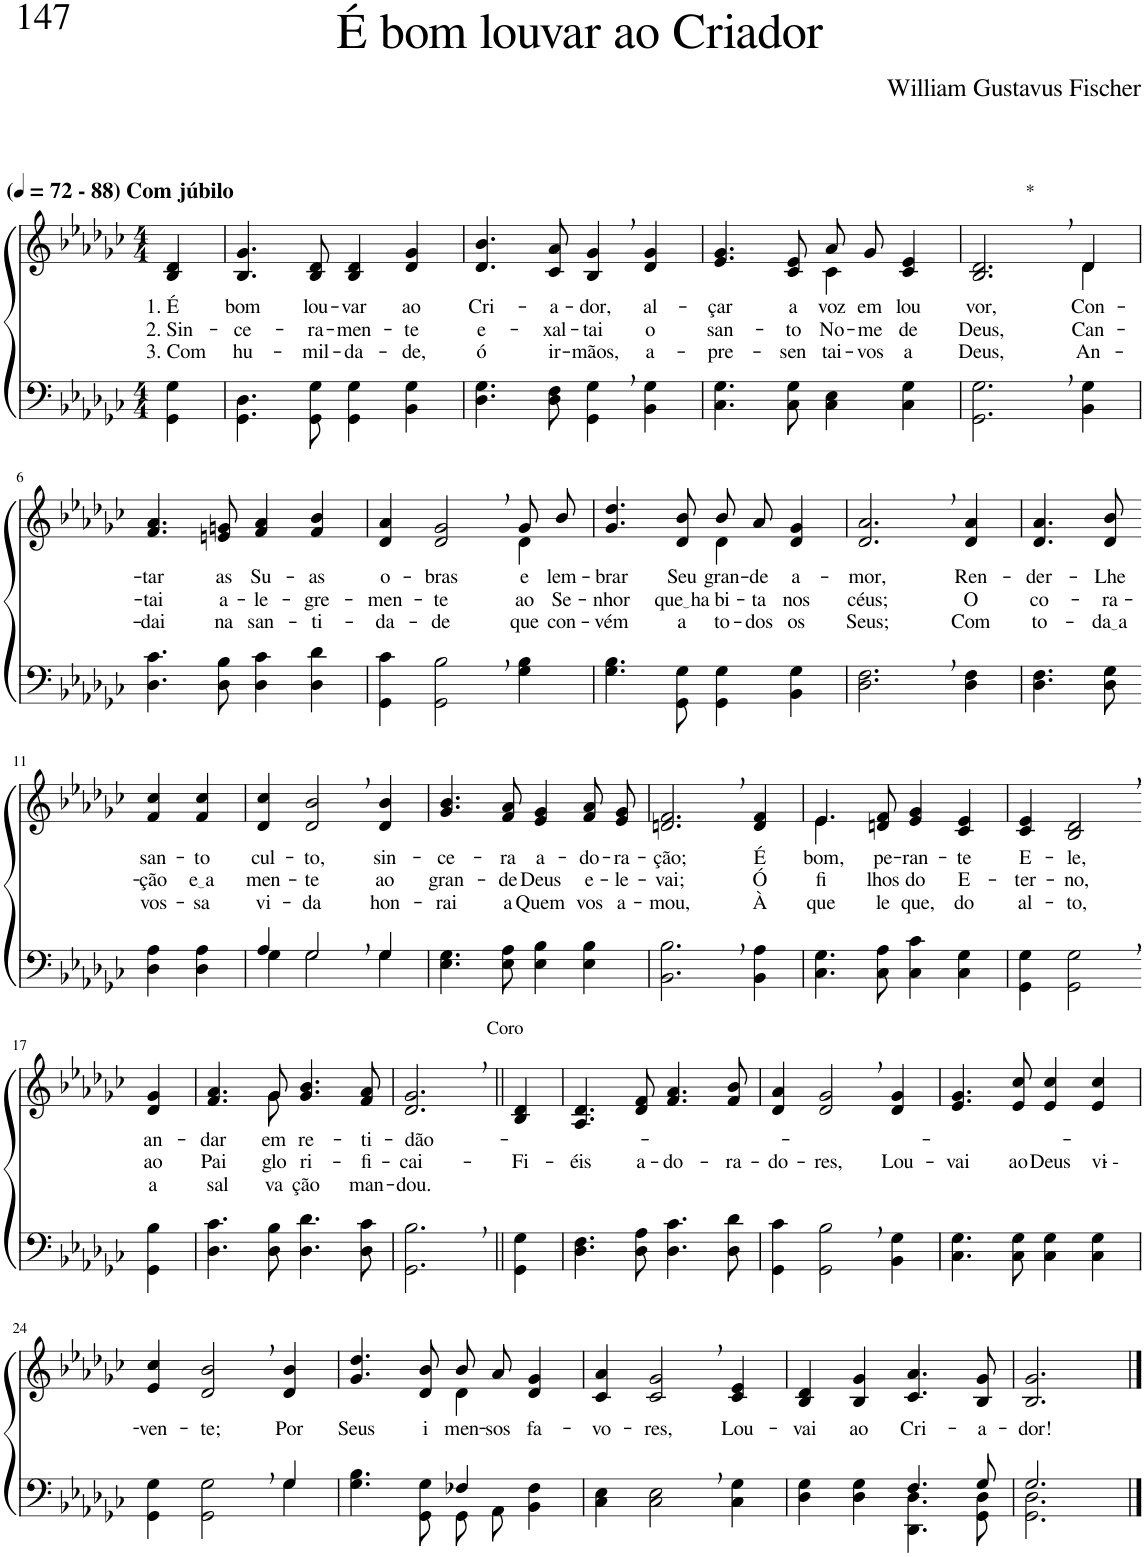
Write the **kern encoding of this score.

**kern	**kern	**text	**text	**text
*part2	*part1	*part1	*part1	*part1
*staff2	*staff1	*staff1	*staff1	*staff1
*I"Parte III e IV	*I"Parte I e II	*	*	*
*clefF4	*clefG2	*	*	*
*Trd-1c-2	*Trd-1c-2	*	*	*
*k[b-e-a-d-g-c-]	*k[b-e-a-d-g-c-]	*	*	*
*M4/4	*M4/4	*	*	*
*MM72	*MM72	*	*	*
=1	=1	=1	=1	=1
!	!LO:TX:a:B:t=(	!	!	!
!	!LO:TX:a:B:t=- 88) Com júbilo	!	!	!
!	!	!LO:LY:b	!LO:LY:b	!LO:LY:b
4GG-\ 4G-\	4B-/ 4d-/	1. É	2. Sin-	3. Com
=2	=2	=2	=2	=2
!	!	!LO:LY:b	!LO:LY:b	!LO:LY:b
4.GG-\ 4.D-\	4.B-/ 4.g-/	bom	-ce-	hu-
!	!	!LO:LY:b	!LO:LY:b	!LO:LY:b
8GG-\ 8G-\	8B-/ 8d-/	lou-	-ra-	-mil-
!	!	!LO:LY:b	!LO:LY:b	!LO:LY:b
4GG-\ 4G-\	4B-/ 4d-/	-var	-men-	-da-
!	!	!LO:LY:b	!LO:LY:b	!LO:LY:b
4BB-\ 4G-\	4d-/ 4g-/	ao	-te	-de,
=3	=3	=3	=3	=3
!	!	!LO:LY:b	!LO:LY:b	!LO:LY:b
4.D-\ 4.G-\	4.d-/ 4.b-/	Cri-	e-	ó
!	!	!LO:LY:b	!LO:LY:b	!LO:LY:b
8D-\ 8F\	8c-/ 8a-/	-a-	-xal-	ir-
!	!	!LO:LY:b	!LO:LY:b	!LO:LY:b
4GG-\, 4G-\,	4B-/, 4g-/,	-dor,	-tai	-mãos,
!	!	!LO:LY:b	!LO:LY:b	!LO:LY:b
4BB-\ 4G-\	4d-/ 4g-/	al-	o	a-
=4	=4	=4	=4	=4
!	!	!LO:LY:b	!LO:LY:b	!LO:LY:b
*	*^	*	*	*
4.C-\ 4.G-\	4.e-/ 4.g-/	2ryy	-çar	san-	-pre-
!	!	!	!LO:LY:b	!LO:LY:b	!LO:LY:b
8C-\ 8G-\	8c-/ 8e-/	.	a	-to	-sen-
!	!	!	!LO:LY:b	!LO:LY:b	!LO:LY:b
4C-\ 4E-\	8a-/L	4c-\	voz	No-	-tai-
!	!	!	!LO:LY:b	!LO:LY:b	!LO:LY:b
.	8g-/J	.	em	-me	-vos
!	!	!	!LO:LY:b	!LO:LY:b	!LO:LY:b
4C-\ 4G-\	4c-/ 4e-/	4ryy	lou-	de	a
=5	=5	=5	=5	=5	=5
!	!LO:TX:a:t=*	!	!	!	!
!	!	!	!LO:LY:b	!LO:LY:b	!LO:LY:b
2.GG-\, 2.G-\,	2.ryy	2.B-/ 2.d-/	-vor,	Deus,	Deus,
!	!	!	!LO:LY:b	!LO:LY:b	!LO:LY:b
4BB-\ 4G-\	4d-\	4d-/	Con-	Can-	An-
!!LO:LB:g=z
=6	=6	=6	=6	=6	=6
!	!	!	!LO:LY:b	!LO:LY:b	!LO:LY:b
*	*v	*v	*	*	*
4.D-\ 4.c-\	4.f/ 4.a-/	-tar	-tai	-dai
!	!	!LO:LY:b	!LO:LY:b	!LO:LY:b
8D-\ 8B-\	8en/ 8gn/	as	a-	na
!	!	!LO:LY:b	!LO:LY:b	!LO:LY:b
4D-\ 4c-\	4f/ 4a-/	Su-	-le-	san-
!	!	!LO:LY:b	!LO:LY:b	!LO:LY:b
4D-\ 4d-\	4f/ 4b-/	-as	-gre-	-ti-
=7	=7	=7	=7	=7
!	!	!LO:LY:b	!LO:LY:b	!LO:LY:b
*	*^	*	*	*
4GG-\ 4c-\	4d-/ 4a-/	2.ryy	o-	-men-	-da-
!	!	!	!LO:LY:b	!LO:LY:b	!LO:LY:b
2GG-\, 2B-\,	2d-/, 2g-/,	.	-bras	-te	-de
!	!	!	!LO:LY:b	!LO:LY:b	!LO:LY:b
4G-\ 4B-\	8g-/L	4d-\	e	ao	que
!	!	!	!LO:LY:b	!LO:LY:b	!LO:LY:b
.	8b-/J	.	lem-	Se-	con-
=8	=8	=8	=8	=8	=8
!	!	!	!LO:LY:b	!LO:LY:b	!LO:LY:b
4.G-\ 4.B-\	4.g-/ 4.dd-/	2ryy	-brar	-nhor	-vém
!	!	!	!LO:LY:b	!LO:LY:b	!LO:LY:b
8GG-\ 8G-\	8d-/ 8b-/	.	Seu	que ha	a
!	!	!	!LO:LY:b	!LO:LY:b	!LO:LY:b
4GG-\ 4G-\	8b-/L	4d-\	gran-	bi-	to-
!	!	!	!LO:LY:b	!LO:LY:b	!LO:LY:b
.	8a-/J	.	-de	-ta	-dos
!	!	!	!LO:LY:b	!LO:LY:b	!LO:LY:b
4BB-\ 4G-\	4d-/ 4g-/	4ryy	a-	nos	os
=9	=9	=9	=9	=9	=9
!	!	!	!LO:LY:b	!LO:LY:b	!LO:LY:b
*	*v	*v	*	*	*
2.D-\, 2.F\,	2.d-/, 2.a-/,	-mor,	céus;	Seus;
!	!	!LO:LY:b	!LO:LY:b	!LO:LY:b
4D-\ 4F\	4d-/ 4a-/	Ren-	O	Com
=10	=10	=10	=10	=10
!	!	!LO:LY:b	!LO:LY:b	!LO:LY:b
4.D-\ 4.F\	4.d-/ 4.a-/	-der-	co-	to-
!	!	!LO:LY:b	!LO:LY:b	!LO:LY:b
8D-\ 8G-\	8d-/ 8b-/	-Lhe	-ra-	da a
!!LO:LB:g=z
=11-	=11-	=11-	=11-	=11-
!	!	!LO:LY:b	!LO:LY:b	!LO:LY:b
4D-\ 4A-\	4f/ 4cc-/	san-	-ção	vos-
!	!	!LO:LY:b	!LO:LY:b	!LO:LY:b
4D-\ 4A-\	4f/ 4cc-/	-to	e a	-sa
=12	=12	=12	=12	=12
*^	*	*	*	*
!	!	!	!LO:LY:b	!LO:LY:b	!LO:LY:b
4A-/	4G-\	4d-/ 4cc-/	cul-	men-	vi-
!	!	!	!LO:LY:b	!LO:LY:b	!LO:LY:b
2G-,/	2G-\	2d-/, 2b-/,	-to,	-te	-da
!	!	!	!LO:LY:b	!LO:LY:b	!LO:LY:b
4G-/	4G-\	4d-/ 4b-/	sin-	ao	hon-
=13	=13	=13	=13	=13	=13
!	!	!	!LO:LY:b	!LO:LY:b	!LO:LY:b
*v	*v	*	*	*	*
4.E-\ 4.G-\	4.g-/ 4.b-/	-ce-	gran-	-rai
!	!	!LO:LY:b	!LO:LY:b	!LO:LY:b
8E-\ 8A-\	8f/ 8a-/	-ra	-de	a
!	!	!LO:LY:b	!LO:LY:b	!LO:LY:b
4E-\ 4B-\	4e-/ 4g-/	a-	Deus	Quem
!	!	!LO:LY:b	!LO:LY:b	!LO:LY:b
4E-\ 4B-\	8f/ 8a-/L	-do-	e-	vos
!	!	!LO:LY:b	!LO:LY:b	!LO:LY:b
.	8e-/ 8g-/J	-ra-	-le-	a-
=14	=14	=14	=14	=14
!	!	!LO:LY:b	!LO:LY:b	!LO:LY:b
2.BB-\, 2.B-\,	2.dn/, 2.f/,	-ção;	-vai;	-mou,
!	!	!LO:LY:b	!LO:LY:b	!LO:LY:b
4BB-\ 4A-\	4d/ 4f/	É	Ó	À-
=15	=15	=15	=15	=15
*	*^	*	*	*
!	!	!	!LO:LY:b	!LO:LY:b	!LO:LY:b
4.C-\ 4.G-\	4.e-/	4.e-\	bom,	fi-	-que-
!	!	!	!LO:LY:b	!LO:LY:b	!LO:LY:b
8C-\ 8A-\	8dn/ 8f/	2ryy	pe-	-lhos	-le
!	!	!	!LO:LY:b	!LO:LY:b	!LO:LY:b
4C-\ 4c-\	4e-/ 4g-/	.	-ran-	do	que,
!	!	!	!LO:LY:b	!LO:LY:b	!LO:LY:b
4C-\ 4G-\	4c-/ 4e-/	.	-te	E-	do
.	.	8ryy	.	.	.
=16	=16	=16	=16	=16	=16
!	!	!	!LO:LY:b	!LO:LY:b	!LO:LY:b
*	*v	*v	*	*	*
4GG-\ 4G-\	4c-/ 4e-/	E-	-ter-	al-
!	!	!LO:LY:b	!LO:LY:b	!LO:LY:b
2GG-\, 2G-\,	2B-/, 2d-/,	-le,	-no,	-to,
!!LO:LB:g=z
=17-	=17-	=17-	=17-	=17-
!	!	!LO:LY:b	!LO:LY:b	!LO:LY:b
4GG-\ 4B-\	4d-/ 4g-/	an-	ao	a
=18	=18	=18	=18	=18
!	!	!LO:LY:b	!LO:LY:b	!LO:LY:b
*	*^	*	*	*
4.D-\ 4.c-\	4.f/ 4.a-/	4.ryy	-dar	Pai	sal-
!	!	!	!LO:LY:b	!LO:LY:b	!LO:LY:b
8D-\ 8B-\	8g-/	8g-\	em	glo-	-va-
!	!	!	!LO:LY:b	!LO:LY:b	!LO:LY:b
4.D-\ 4.d-\	4.g-/ 4.b-/	2ryy	re-	-ri-	-ção
!	!	!	!LO:LY:b	!LO:LY:b	!LO:LY:b
8D-\ 8c-\	8f/ 8a-/	.	-ti-	-fi-	man-
*	*v	*v	*	*	*
=19	=19	=19	=19	=19
!	!LO:TX:a:t=Coro	!	!	!
!	!	!LO:LY:b	!LO:LY:b	!LO:LY:b
2.GG-\, 2.B-\,	2.d-/, 2.g-/,	-dão-	-cai-	-dou.
=20||	=20||	=20||	=20||	=20||
!	!	!	!LO:LY:b	!
4GG-\ 4G-\	4B-/ 4d-/	.	-Fi-	.
=21	=21	=21	=21	=21
!	!	!	!LO:LY:b	!
4.D-\ 4.F\	4.A-/ 4.d-/	.	-éis	.
!	!	!	!LO:LY:b	!
8D-\ 8A-\	8d-/ 8f/	.	a-	.
!	!	!	!LO:LY:b	!
4.D-\ 4.c-\	4.f/ 4.a-/	.	-do-	.
!	!	!	!LO:LY:b	!
8D-\ 8d-\	8f/ 8b-/	.	-ra-	.
=22	=22	=22	=22	=22
!	!	!	!LO:LY:b	!
4GG-\ 4c-\	4d-/ 4a-/	.	-do-	.
!	!	!	!LO:LY:b	!
2GG-\, 2B-\,	2d-/, 2g-/,	.	-res,	.
!	!	!	!LO:LY:b	!
4BB-\ 4G-\	4d-/ 4g-/	.	Lou-	.
=23	=23	=23	=23	=23
!	!	!	!LO:LY:b	!
4.C-\ 4.G-\	4.e-/ 4.g-/	.	-vai	.
!	!	!	!LO:LY:b	!
8C-\ 8G-\	8e-/ 8cc-/	.	ao	.
!	!	!	!LO:LY:b	!
4C-\ 4G-\	4e-/ 4cc-/	.	Deus	.
!	!	!	!LO:LY:b	!
4C-\ 4G-\	4e-/ 4cc-/	.	vi --	.
!!LO:LB:g=z
=24	=24	=24	=24	=24
*^	*	*	*	*
!	!	!	!LO:LY:b	!	!
2.ryy	4GG-\ 4G-\	4e-/ 4cc-/	-ven-	.	.
!	!	!	!LO:LY:b	!	!
.	2GG-\ 2G-\	2d-/, 2b-/,	-te;	.	.
!	!	!	!LO:LY:b	!	!
4G-/	4G-\	4d-/ 4b-/	Por	.	.
=25	=25	=25	=25	=25	=25
!	!	!	!LO:LY:b	!	!
*	*	*^	*	*	*
2ryy	4.G-\ 4.B-\	4.g-/ 4.dd-/	2ryy	Seus	.	.
!	!	!	!	!LO:LY:b	!	!
.	8GG-\ 8G-\	8d-/ 8b-/	.	i-	.	.
!	!	!	!	!LO:LY:b	!	!
4F-X/	8GG-\L	8b-/L	4d-\	-men-	.	.
!	!	!	!	!LO:LY:b	!	!
.	8AA-\J	8a-/J	.	-sos	.	.
!	!	!	!	!LO:LY:b	!	!
4ryy	4BB-\ 4F-\	4d-/ 4g-/	4ryy	fa-	.	.
=26	=26	=26	=26	=26	=26	=26
!	!	!	!	!LO:LY:b	!	!
*v	*v	*	*	*	*	*
*	*v	*v	*	*	*
4C-\ 4E-\	4c-/ 4a-/	-vo-	.	.
!	!	!LO:LY:b	!	!
2C-\, 2E-\,	2c-/, 2g-/,	-res,	.	.
!	!	!LO:LY:b	!	!
4C-\ 4G-\	4c-/ 4e-/	Lou-	.	.
=27	=27	=27	=27	=27
*^	*	*	*	*
!	!	!	!LO:LY:b	!	!
2ryy	4D-\ 4G-\	4B-/ 4d-/	-vai	.	.
!	!	!	!LO:LY:b	!	!
.	4D-\ 4G-\	4B-/ 4g-/	ao	.	.
!	!	!	!LO:LY:b	!	!
4.F/	4.DD-\ 4.D-\	4.c-/ 4.a-/	Cri-	.	.
!	!	!	!LO:LY:b	!	!
8G-/	8GG-\ 8D-\	8B-/ 8g-/	-a-	.	.
=28	=28	=28	=28	=28	=28
!	!	!	!LO:LY:b	!	!
2.G-/	2.GG-\ 2.D-\	2.B-/ 2.g-/	-dor!	.	.
*v	*v	*	*	*	*
==	==	==	==	==
*-	*-	*-	*-	*-
